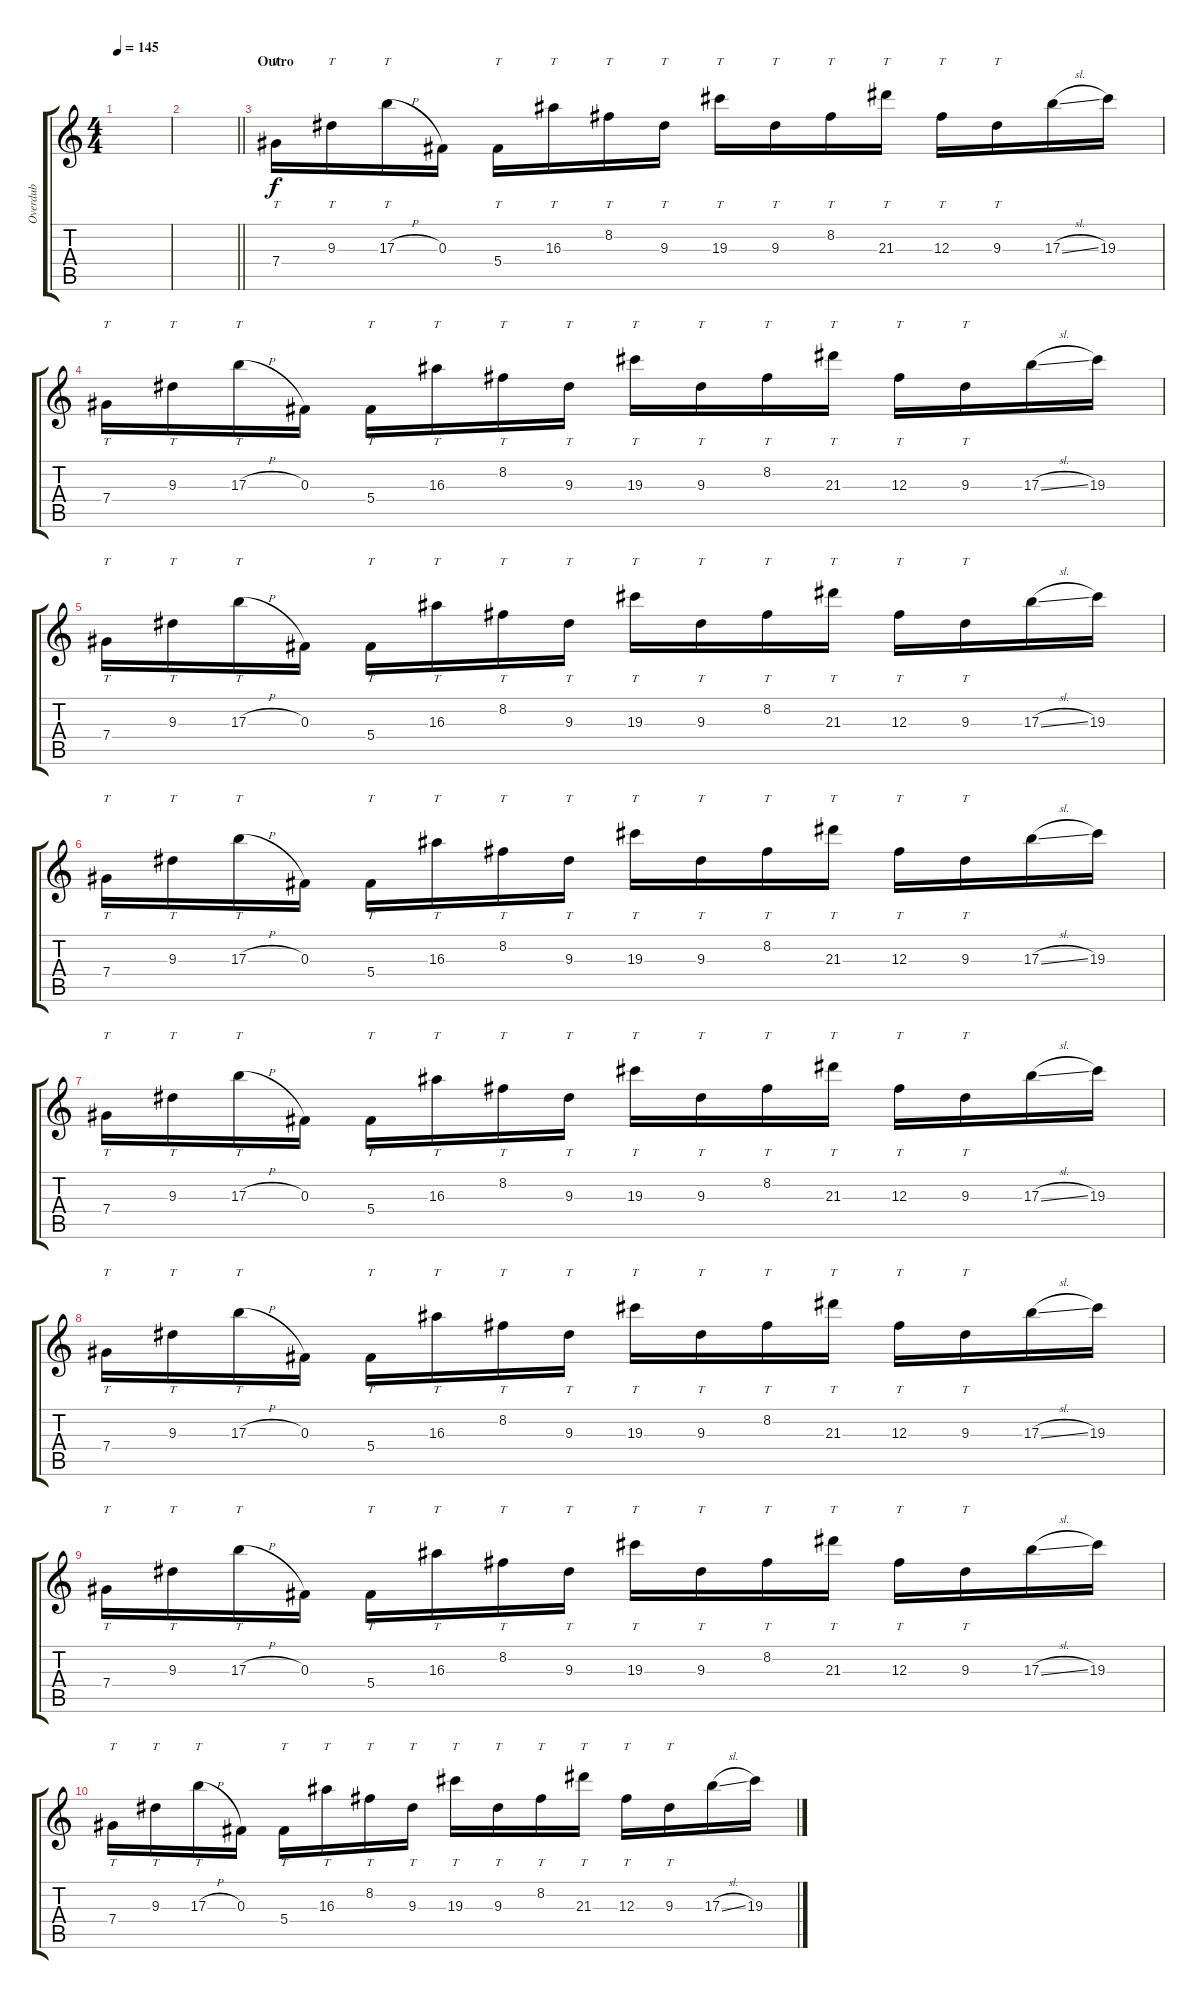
\track ("Overdub" "Overdub") {instrument overdrivenguitar}
\staff {score tabs}
\tuning (Eb4 Bb3 Gb3 Db3 Ab2 Eb2) {hide}
\ts (4 4)
\tempo 145
\clef g2
\ks c
|
\barLineRight lightlight
|
\section ("" "Outro")
7.4.16{tt} 9.3.16{tt} 17.3{h}.16{tt} 0.3.16 5.4.16{tt} 16.3.16{tt} 8.2.16{tt} 9.3.16{tt} 19.3.16{tt} 9.3.16{tt} 8.2.16{tt} 21.3.16{tt} 12.3.16{tt} 9.3.16{tt} 17.3{sl}.16 19.3.16 |
7.4.16{tt} 9.3.16{tt} 17.3{h}.16{tt} 0.3.16 5.4.16{tt} 16.3.16{tt} 8.2.16{tt} 9.3.16{tt} 19.3.16{tt} 9.3.16{tt} 8.2.16{tt} 21.3.16{tt} 12.3.16{tt} 9.3.16{tt} 17.3{sl}.16 19.3.16 |
7.4.16{tt} 9.3.16{tt} 17.3{h}.16{tt} 0.3.16 5.4.16{tt} 16.3.16{tt} 8.2.16{tt} 9.3.16{tt} 19.3.16{tt} 9.3.16{tt} 8.2.16{tt} 21.3.16{tt} 12.3.16{tt} 9.3.16{tt} 17.3{sl}.16 19.3.16 |
7.4.16{tt} 9.3.16{tt} 17.3{h}.16{tt} 0.3.16 5.4.16{tt} 16.3.16{tt} 8.2.16{tt} 9.3.16{tt} 19.3.16{tt} 9.3.16{tt} 8.2.16{tt} 21.3.16{tt} 12.3.16{tt} 9.3.16{tt} 17.3{sl}.16 19.3.16 |
7.4.16{tt} 9.3.16{tt} 17.3{h}.16{tt} 0.3.16 5.4.16{tt} 16.3.16{tt} 8.2.16{tt} 9.3.16{tt} 19.3.16{tt} 9.3.16{tt} 8.2.16{tt} 21.3.16{tt} 12.3.16{tt} 9.3.16{tt} 17.3{sl}.16 19.3.16 |
7.4.16{tt} 9.3.16{tt} 17.3{h}.16{tt} 0.3.16 5.4.16{tt} 16.3.16{tt} 8.2.16{tt} 9.3.16{tt} 19.3.16{tt} 9.3.16{tt} 8.2.16{tt} 21.3.16{tt} 12.3.16{tt} 9.3.16{tt} 17.3{sl}.16 19.3.16 |
7.4.16{tt} 9.3.16{tt} 17.3{h}.16{tt} 0.3.16 5.4.16{tt} 16.3.16{tt} 8.2.16{tt} 9.3.16{tt} 19.3.16{tt} 9.3.16{tt} 8.2.16{tt} 21.3.16{tt} 12.3.16{tt} 9.3.16{tt} 17.3{sl}.16 19.3.16 |
7.4.16{tt} 9.3.16{tt} 17.3{h}.16{tt} 0.3.16 5.4.16{tt} 16.3.16{tt} 8.2.16{tt} 9.3.16{tt} 19.3.16{tt} 9.3.16{tt} 8.2.16{tt} 21.3.16{tt} 12.3.16{tt} 9.3.16{tt} 17.3{sl}.16 19.3.16
